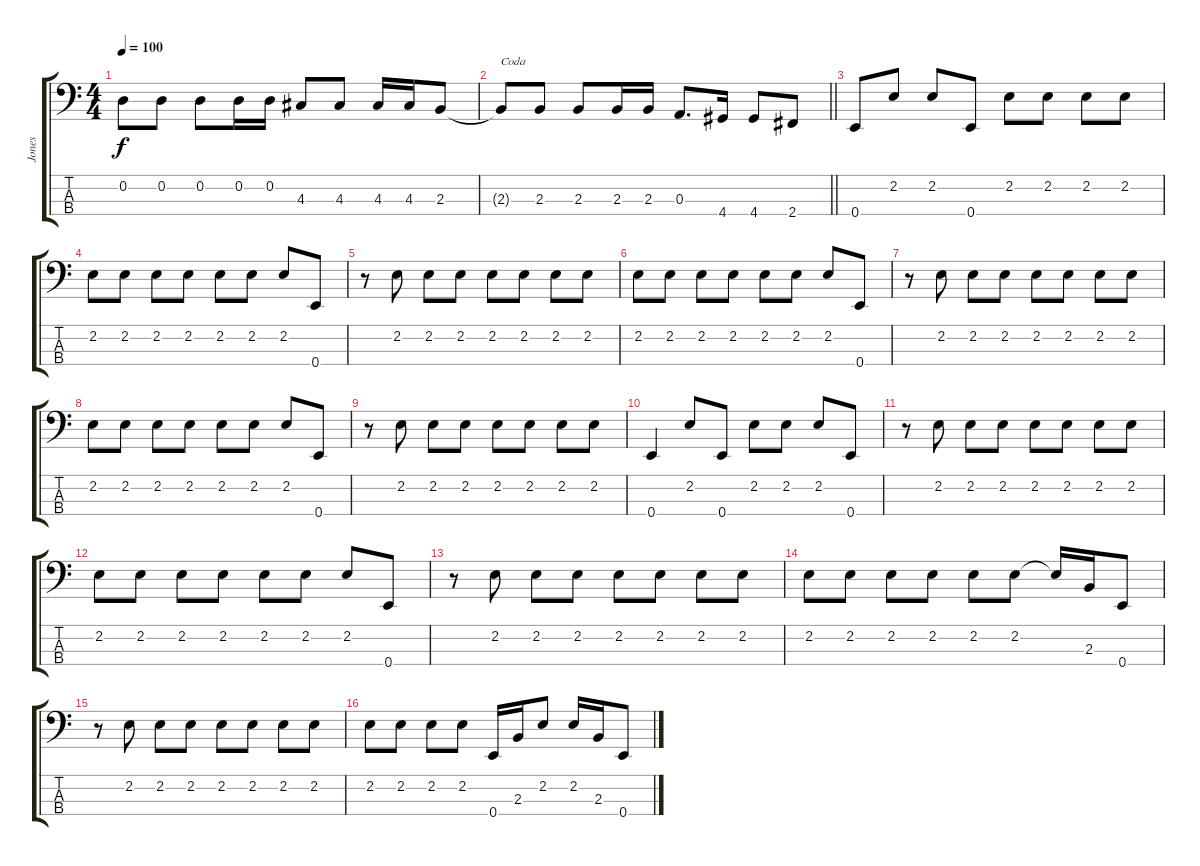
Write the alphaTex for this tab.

\track ("Jones" "Jones") {instrument electricbassfinger}
\staff {score tabs}
\tuning (G2 D2 A1 E1) {hide}
\ts (4 4)
\tempo 100
\clef f4
\ks c
0.2{t}.8{dy f} 0.2.8 0.2.8 0.2.16 0.2.16 4.3.8 4.3.8 4.3.16 4.3.16 2.3.8 |
\barLineRight lightlight
2.3{t}.8{txt "Coda"} 2.3.8 2.3.8 2.3.16 2.3.16 0.3.8{d} 4.4.16 4.4.8 2.4.8 |
0.4.8 2.2.8 2.2.8 0.4.8 2.2.8 2.2.8 2.2.8 2.2.8 |
2.2.8 2.2.8 2.2.8 2.2.8 2.2.8 2.2.8 2.2.8 0.4.8 |
r.8 2.2.8 2.2.8 2.2.8 2.2.8 2.2.8 2.2.8 2.2.8 |
2.2.8 2.2.8 2.2.8 2.2.8 2.2.8 2.2.8 2.2.8 0.4.8 |
r.8 2.2.8 2.2.8 2.2.8 2.2.8 2.2.8 2.2.8 2.2.8 |
2.2.8 2.2.8 2.2.8 2.2.8 2.2.8 2.2.8 2.2.8 0.4.8 |
r.8 2.2.8 2.2.8 2.2.8 2.2.8 2.2.8 2.2.8 2.2.8 |
0.4.4 2.2.8 0.4.8 2.2.8 2.2.8 2.2.8 0.4.8 |
r.8 2.2.8 2.2.8 2.2.8 2.2.8 2.2.8 2.2.8 2.2.8 |
2.2.8 2.2.8 2.2.8 2.2.8 2.2.8 2.2.8 2.2.8 0.4.8 |
r.8 2.2.8 2.2.8 2.2.8 2.2.8 2.2.8 2.2.8 2.2.8 |
2.2.8 2.2.8 2.2.8 2.2.8 2.2.8 2.2.8 2.2{t}.16 2.3.16 0.4.8 |
r.8 2.2.8 2.2.8 2.2.8 2.2.8 2.2.8 2.2.8 2.2.8 |
2.2.8 2.2.8 2.2.8 2.2.8 0.4.16 2.3.16 2.2.8 2.2.16 2.3.16 0.4.8
